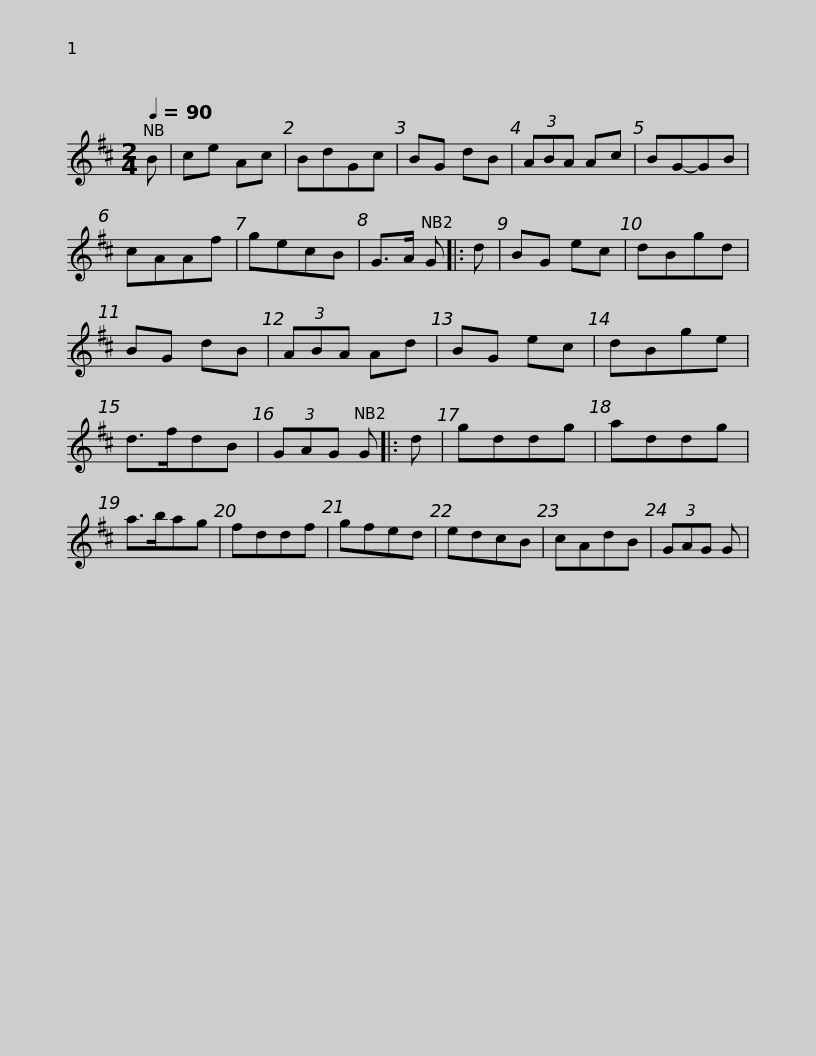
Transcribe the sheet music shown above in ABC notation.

X:1
L:1/8
Q:1/4=90
M:2/4
I:linebreak $
K:D
V:1 treble
V:1
 B | ce Ac | BdGc | BG dB | (3ABA Ac | %5
 BG-GB | cAAf | gecB | G>A G |: d | %10
 BG ec |$ dBgd | BG dB | (3ABA Ad | BG ec | %15
 dBge | d>fdB | (3GAG G |: d | gddg | %20
 addg |$ a>bag | fddf | gfed | edcB | %25
 cAdB | (3GAG G | %27
